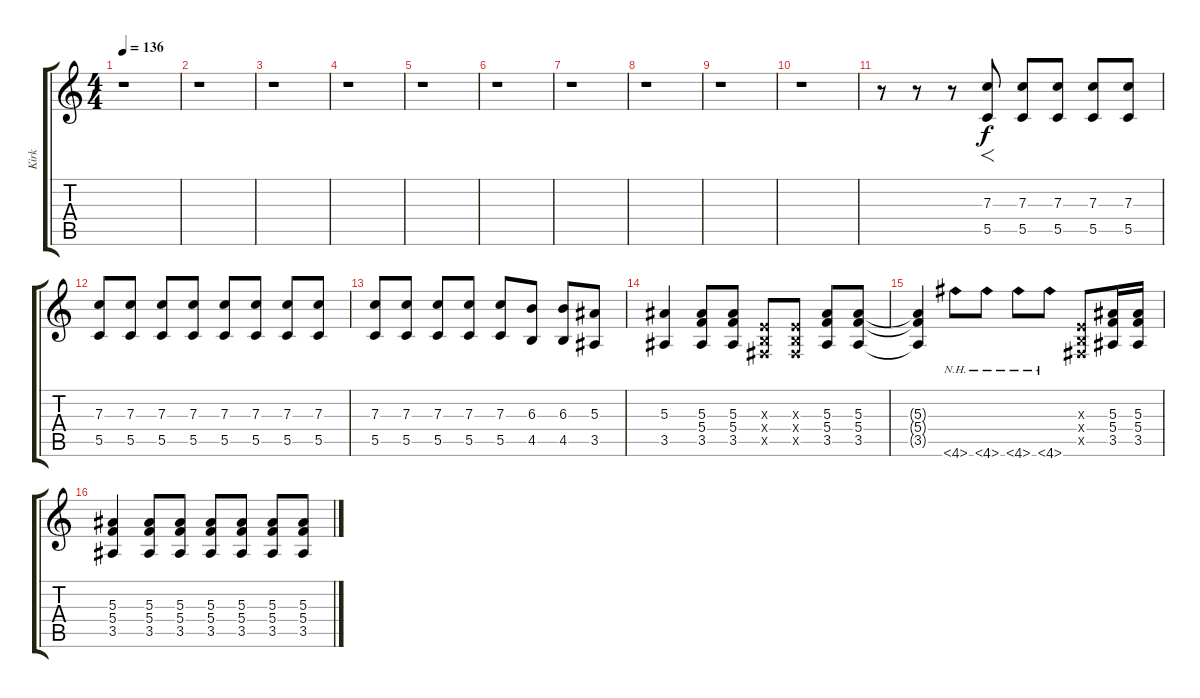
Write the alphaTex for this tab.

\track ("Kirk" "Kirk") {instrument distortionguitar}
\staff {score tabs}
\tuning (D4 A3 F3 C3 G2 D2) {hide}
\ts (4 4)
\tempo 136
\clef g2
\ks c
r.1{dy f} |
r.1 |
r.1 |
r.1 |
r.1 |
r.1 |
r.1 |
r.1 |
r.1 |
r.1 |
r.8 r.8 r.8 (7.3 5.5).8{f} (7.3 5.5).8 (7.3 5.5).8 (7.3 5.5).8 (7.3 5.5).8 |
(7.3 5.5).8 (7.3 5.5).8 (7.3 5.5).8 (7.3 5.5).8 (7.3 5.5).8 (7.3 5.5).8 (7.3 5.5).8 (7.3 5.5).8 |
(7.3 5.5).8 (7.3 5.5).8 (7.3 5.5).8 (7.3 5.5).8 (7.3 5.5).8 (6.3 4.5).8 (6.3 4.5).8 (5.3 3.5).8 |
(5.3 3.5).4 (5.3 5.4 3.5).8 (5.3 5.4 3.5).8 (-1.3{x} -1.4{x} -1.5{x}).8 (-1.3{x} -1.4{x} -1.5{x}).8 (5.3 5.4 3.5).8 (5.3 5.4 3.5).8 |
(5.3{t} 5.4{t} 3.5{t}).4 4.6{nh}.8 4.6{nh}.8 4.6{nh}.8 4.6{nh}.8 (-1.3{x} -1.4{x} -1.5{x}).8 (5.3 5.4 3.5).16 (5.3 5.4 3.5).16 |
(5.3 5.4 3.5).4 (5.3 5.4 3.5).8 (5.3 5.4 3.5).8 (5.3 5.4 3.5).8 (5.3 5.4 3.5).8 (5.3 5.4 3.5).8 (5.3 5.4 3.5).8
